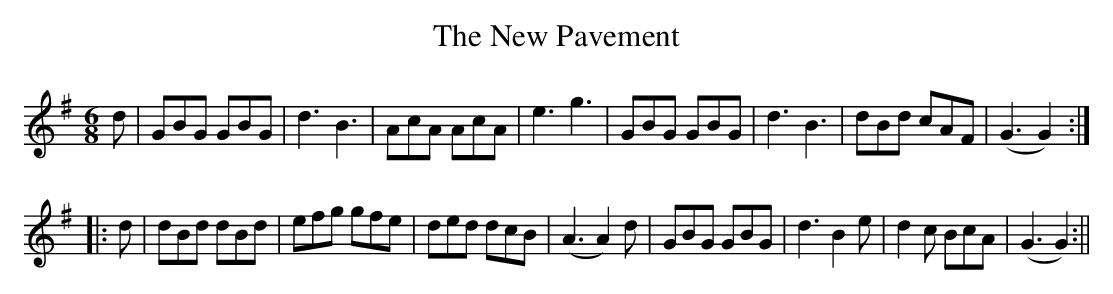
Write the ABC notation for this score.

X:1
T:New Pavement, The
M:6/8
L:1/8
K:G
d|GBG GBG|d3 B3|AcA AcA|e3 g3|GBG GBG|d3 B3|dBd cAF|(G3 G2):|
|:d|dBd dBd|efg gfe|ded dcB|(A3 A2)d|GBG GBG|d3 B2e|d2c BcA|(G3 G2):||
